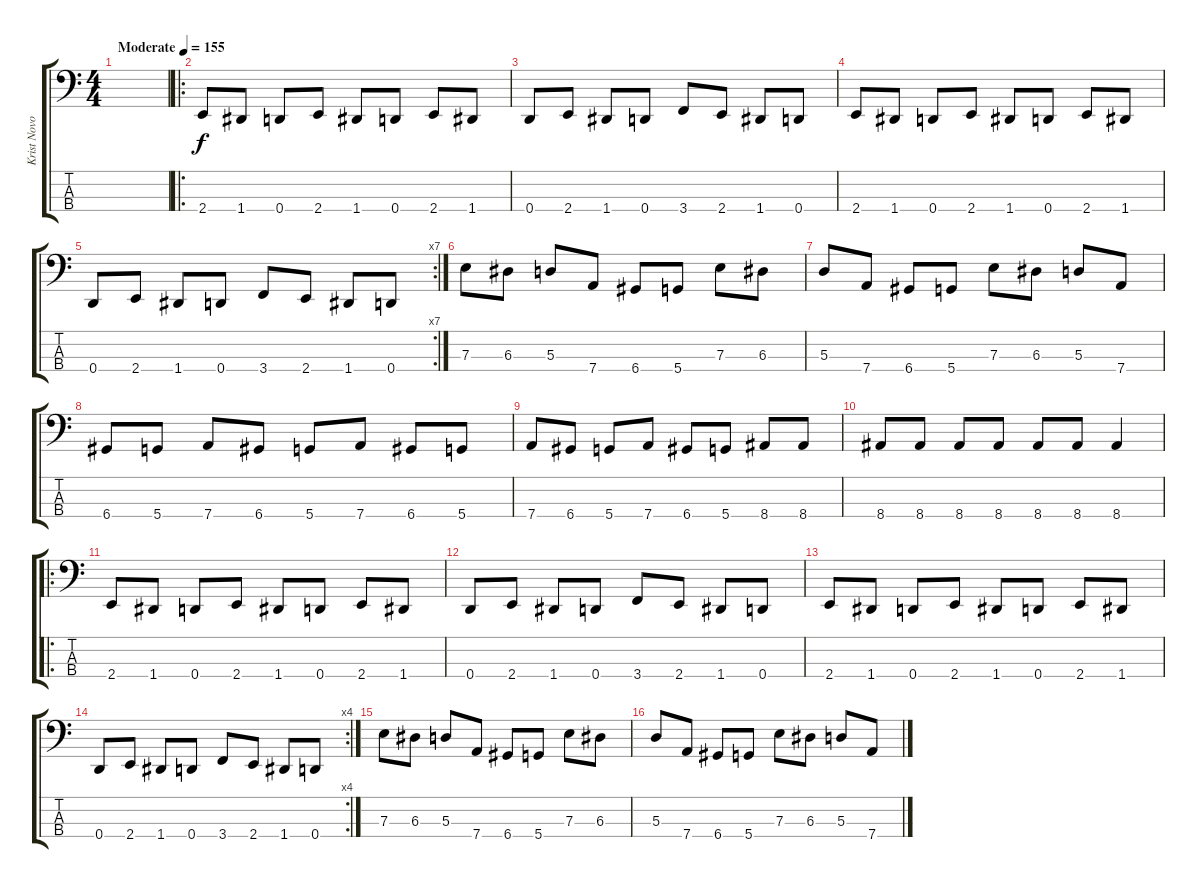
\track ("Krist Novoselich - Bass" "Krist Novo") {instrument electricbasspick}
\staff {score tabs}
\tuning (G2 D2 A1 D1) {hide}
\ts (4 4)
\tempo (155 "Moderate")
\clef f4
\ks c
|
\ro
2.4.8 1.4.8 0.4.8 2.4.8 1.4.8 0.4.8 2.4.8 1.4.8 |
0.4.8 2.4.8 1.4.8 0.4.8 3.4.8 2.4.8 1.4.8 0.4.8 |
2.4.8 1.4.8 0.4.8 2.4.8 1.4.8 0.4.8 2.4.8 1.4.8 |
\rc 7
0.4.8 2.4.8 1.4.8 0.4.8 3.4.8 2.4.8 1.4.8 0.4.8 |
7.3.8 6.3.8 5.3.8 7.4.8 6.4.8 5.4.8 7.3.8 6.3.8 |
5.3.8 7.4.8 6.4.8 5.4.8 7.3.8 6.3.8 5.3.8 7.4.8 |
6.4.8 5.4.8 7.4.8 6.4.8 5.4.8 7.4.8 6.4.8 5.4.8 |
7.4.8 6.4.8 5.4.8 7.4.8 6.4.8 5.4.8 8.4.8 8.4.8 |
8.4.8 8.4.8 8.4.8 8.4.8 8.4.8 8.4.8 8.4.4 |
\ro
2.4.8 1.4.8 0.4.8 2.4.8 1.4.8 0.4.8 2.4.8 1.4.8 |
0.4.8 2.4.8 1.4.8 0.4.8 3.4.8 2.4.8 1.4.8 0.4.8 |
2.4.8 1.4.8 0.4.8 2.4.8 1.4.8 0.4.8 2.4.8 1.4.8 |
\rc 4
0.4.8 2.4.8 1.4.8 0.4.8 3.4.8 2.4.8 1.4.8 0.4.8 |
7.3.8 6.3.8 5.3.8 7.4.8 6.4.8 5.4.8 7.3.8 6.3.8 |
5.3.8 7.4.8 6.4.8 5.4.8 7.3.8 6.3.8 5.3.8 7.4.8
